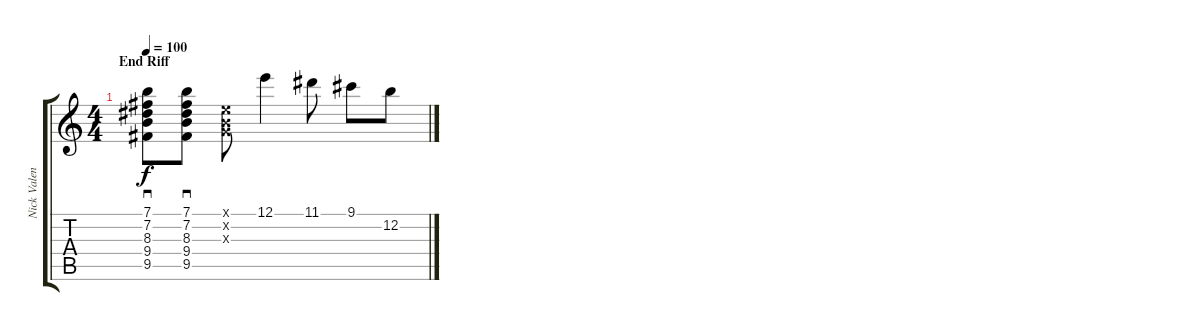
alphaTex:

\track ("Nick Valensi" "Nick Valen") {instrument overdrivenguitar}
\staff {score tabs}
\tuning (E4 B3 G3 D3 A2 E2) {hide}
\ts (4 4)
\section ("" "End Riff")
\tempo 100
\clef g2
\ks c
(7.1 7.2 8.3 9.4 9.5).8{sd dy f} (7.1 7.2 8.3 9.4 9.5).8{sd} (0.1{x} 0.2{x} 0.3{x}).8 12.1.4 11.1.8 9.1.8 12.2.8
